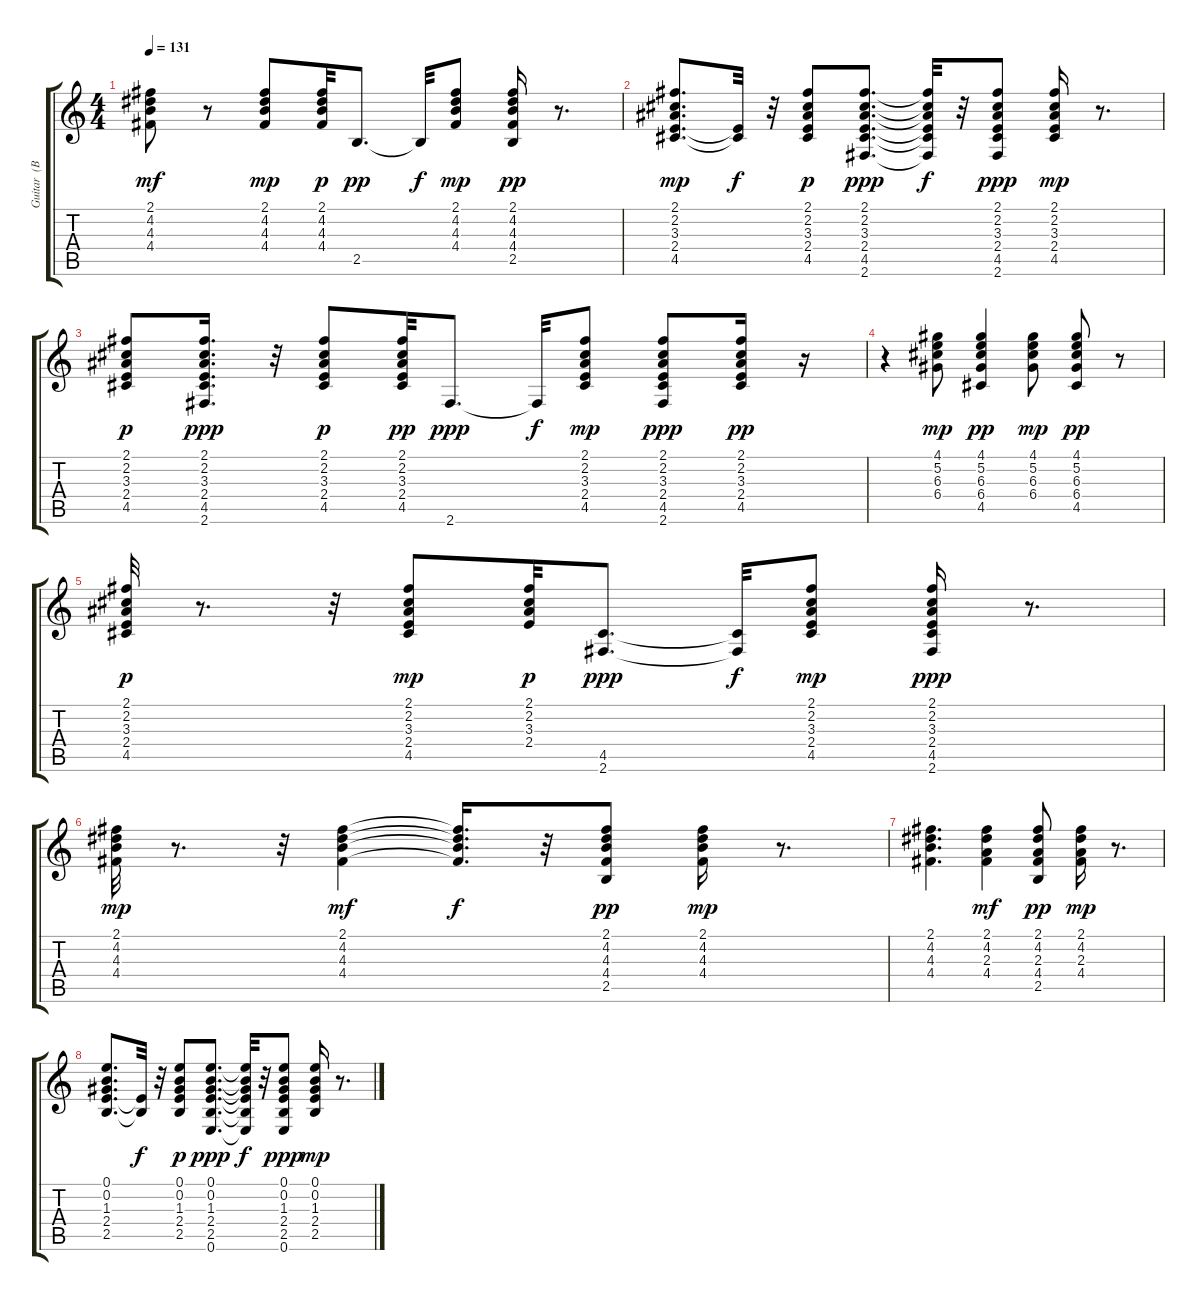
\track ("Guitar  (BB)" "Guitar  (B") {mute instrument acousticguitarsteel}
\staff {score tabs}
\tuning (E4 B3 G3 D3 A2 E2) {hide}
\ts (4 4)
\tempo 131
\clef g2
\ks c
(2.1 4.2 4.3 4.4).8{dy mf} r.8 (2.1 4.2 4.3 4.4).8{dy mp} (2.1 4.2 4.3 4.4).32{dy p} 2.5.8{d dy pp} 2.5{t}.32{dy f} (2.1 4.2 4.3 4.4).8{dy mp} (2.1 4.2 4.3 4.4 2.5).16{dy pp} r.8{d} |
(2.1 2.2 3.3 2.4 4.5).8{d dy mp} (2.4{t} 4.5{t}).32{dy f} r.32 (2.1 2.2 3.3 2.4 4.5).8{dy p} (2.1 2.2 3.3 2.4 4.5 2.6).8{d dy ppp} (2.1{t} 2.2{t} 3.3{t} 2.4{t} 4.5{t} 2.6{t}).32{dy f} r.32 (2.1 2.2 3.3 2.4 4.5 2.6).8{dy ppp} (2.1 2.2 3.3 2.4 4.5).16{dy mp} r.8{d} |
(2.1 2.2 3.3 2.4 4.5).8{dy p} (2.1 2.2 3.3 2.4 4.5 2.6).16{d dy ppp} r.32 (2.1 2.2 3.3 2.4 4.5).8{dy p} (2.1 2.2 3.3 2.4 4.5).32{dy pp} 2.6.8{d dy ppp} 2.6{t}.32{dy f} (2.1 2.2 3.3 2.4 4.5).8{dy mp} (2.1 2.2 3.3 2.4 4.5 2.6).8{dy ppp} (2.1 2.2 3.3 2.4 4.5).16{dy pp} r.16 |
r.4 (4.1 5.2 6.3 6.4).8{dy mp} (4.1 5.2 6.3 6.4 4.5).4{dy pp} (4.1 5.2 6.3 6.4).8{dy mp} (4.1 5.2 6.3 6.4 4.5).8{dy pp} r.8 |
(2.1 2.2 3.3 2.4 4.5).32{dy p} r.8{d} r.32 (2.1 2.2 3.3 2.4 4.5).8{dy mp} (2.1 2.2 3.3 2.4).32{dy p} (4.5 2.6).8{d dy ppp} (4.5{t} 2.6{t}).32{dy f} (2.1 2.2 3.3 2.4 4.5).8{dy mp} (2.1 2.2 3.3 2.4 4.5 2.6).16{dy ppp} r.8{d} |
(2.1 4.2 4.3 4.4).32{dy mp} r.8{d} r.32 (2.1 4.2 4.3 4.4).4{dy mf} (2.1{t} 4.2{t} 4.3{t} 4.4{t}).16{d dy f} r.32 (2.1 4.2 4.3 4.4 2.5).8{dy pp} (2.1 4.2 4.3 4.4).16{dy mp} r.8{d} |
(2.1 4.2 4.3 4.4).4{d} (2.1 4.2 2.3 4.4).4{dy mf} (2.1 4.2 2.3 4.4 2.5).8{dy pp} (2.1 4.2 2.3 4.4).16{dy mp} r.8{d} |
(0.1 0.2 1.3 2.4 2.5).8{d} (2.4{t} 2.5{t}).32{dy f} r.32 (0.1 0.2 1.3 2.4 2.5).8{dy p} (0.1 0.2 1.3 2.4 2.5 0.6).8{d dy ppp} (0.1{t} 0.2{t} 1.3{t} 2.4{t} 2.5{t} 0.6{t}).32{dy f} r.32 (0.1 0.2 1.3 2.4 2.5 0.6).8{dy ppp} (0.1 0.2 1.3 2.4 2.5).16{dy mp} r.8{d}
